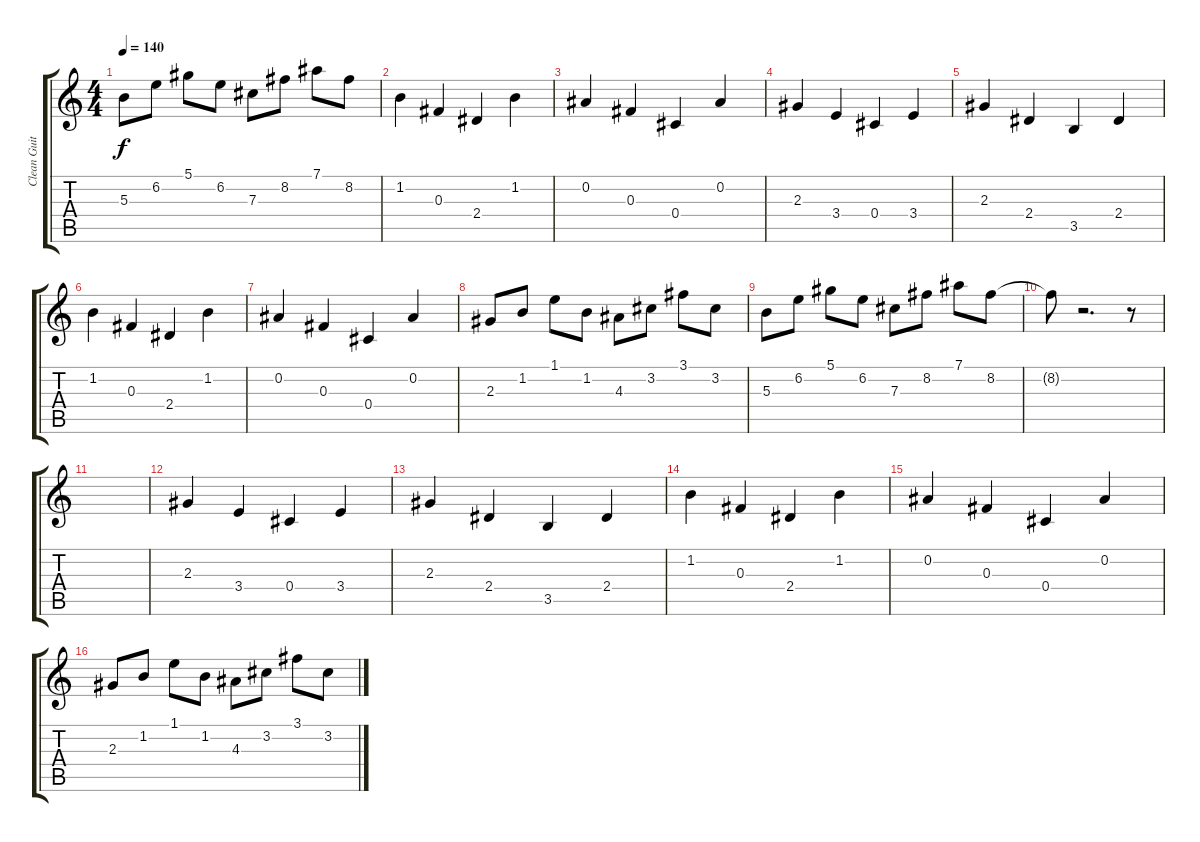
\track ("Clean Guitar" "Clean Guit") {instrument electricguitarclean}
\staff {score tabs}
\tuning (Eb4 Bb3 Gb3 Db3 Ab2 Eb2) {hide}
\ts (4 4)
\tempo 140
\clef g2
\ks c
5.3.8{dy f} 6.2.8 5.1.8 6.2.8 7.3.8 8.2.8 7.1.8 8.2.8 |
1.2.4 0.3.4 2.4.4 1.2.4 |
0.2.4 0.3.4 0.4.4 0.2.4 |
2.3.4 3.4.4 0.4.4 3.4.4 |
2.3.4 2.4.4 3.5.4 2.4.4 |
1.2.4 0.3.4 2.4.4 1.2.4 |
0.2.4 0.3.4 0.4.4 0.2.4 |
2.3.8 1.2.8 1.1.8 1.2.8 4.3.8 3.2.8 3.1.8 3.2.8 |
5.3.8 6.2.8 5.1.8 6.2.8 7.3.8 8.2.8 7.1.8 8.2.8 |
8.2{t}.8 r.2{d} r.8 |
|
2.3.4 3.4.4 0.4.4 3.4.4 |
2.3.4 2.4.4 3.5.4 2.4.4 |
1.2.4 0.3.4 2.4.4 1.2.4 |
0.2.4 0.3.4 0.4.4 0.2.4 |
2.3.8 1.2.8 1.1.8 1.2.8 4.3.8 3.2.8 3.1.8 3.2.8
